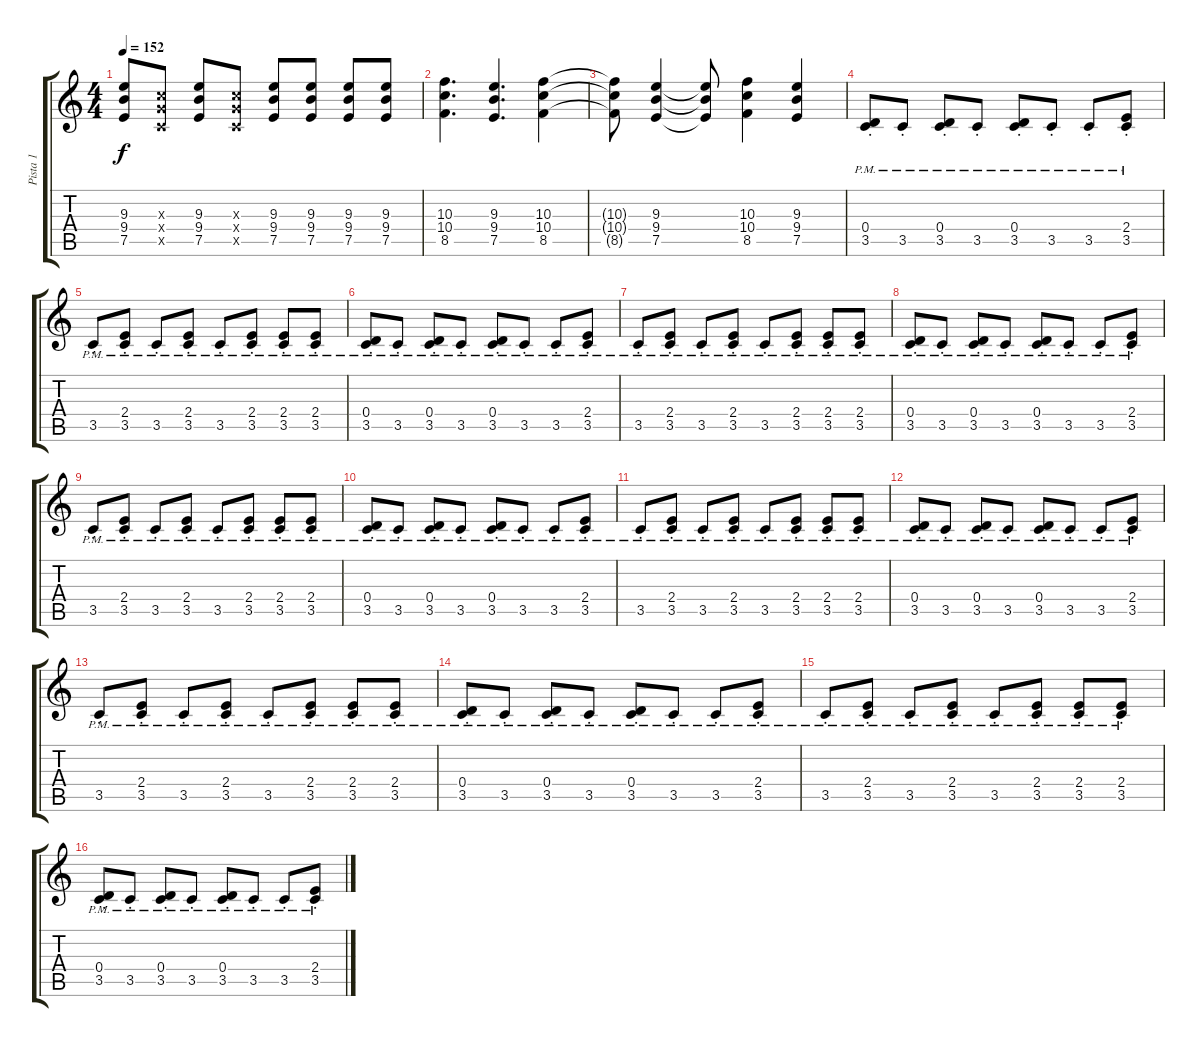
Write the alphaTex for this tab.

\track ("Pista 1" "Pista 1") {instrument acousticguitarsteel}
\staff {score tabs}
\tuning (E4 B3 G3 D3 A2 E2) {hide}
\ts (4 4)
\tempo 152
\clef g2
\ks c
(9.3 9.4 7.5).8{dy f} (5.3{x} 5.4{x} 3.5{x}).8 (9.3 9.4 7.5).8 (5.3{x} 5.4{x} 3.5{x}).8 (9.3 9.4 7.5).8 (9.3 9.4 7.5).8 (9.3 9.4 7.5).8 (9.3 9.4 7.5).8 |
(10.3 10.4 8.5).4{d} (9.3 9.4 7.5).4{d} (10.3 10.4 8.5).4 |
(10.3{t} 10.4{t} 8.5{t}).8 (9.3 9.4 7.5).4 (9.3{t} 9.4{t} 7.5{t}).8 (10.3 10.4 8.5).4 (9.3 9.4 7.5).4 |
(0.4{pm st} 3.5{pm st}).8{volume 12 instrument acousticguitarsteel} 3.5{pm st}.8 (0.4{pm st} 3.5{pm st}).8 3.5{pm st}.8 (0.4{pm st} 3.5{pm st}).8 3.5{pm st}.8 3.5{pm st}.8 (2.4{pm st} 3.5{pm st}).8 |
3.5{pm st}.8 (2.4{pm st} 3.5{pm st}).8 3.5{pm st}.8 (2.4{pm st} 3.5{pm st}).8 3.5{pm st}.8 (2.4{pm st} 3.5{pm st}).8 (2.4{pm st} 3.5{pm st}).8 (2.4{pm st} 3.5{pm st}).8 |
(0.4{pm st} 3.5{pm st}).8 3.5{pm st}.8 (0.4{pm st} 3.5{pm st}).8 3.5{pm st}.8 (0.4{pm st} 3.5{pm st}).8 3.5{pm st}.8 3.5{pm st}.8 (2.4{pm st} 3.5{pm st}).8 |
3.5{pm st}.8 (2.4{pm st} 3.5{pm st}).8 3.5{pm st}.8 (2.4{pm st} 3.5{pm st}).8 3.5{pm st}.8 (2.4{pm st} 3.5{pm st}).8 (2.4{pm st} 3.5{pm st}).8 (2.4{pm st} 3.5{pm st}).8 |
(0.4{pm st} 3.5{pm st}).8 3.5{pm st}.8 (0.4{pm st} 3.5{pm st}).8 3.5{pm st}.8 (0.4{pm st} 3.5{pm st}).8 3.5{pm st}.8 3.5{pm st}.8 (2.4{pm st} 3.5{pm st}).8 |
3.5{pm st}.8 (2.4{pm st} 3.5{pm st}).8 3.5{pm st}.8 (2.4{pm st} 3.5{pm st}).8 3.5{pm st}.8 (2.4{pm st} 3.5{pm st}).8 (2.4{pm st} 3.5{pm st}).8 (2.4{pm st} 3.5{pm st}).8 |
(0.4{pm st} 3.5{pm st}).8 3.5{pm st}.8 (0.4{pm st} 3.5{pm st}).8 3.5{pm st}.8 (0.4{pm st} 3.5{pm st}).8 3.5{pm st}.8 3.5{pm st}.8 (2.4{pm st} 3.5{pm st}).8 |
3.5{pm st}.8 (2.4{pm st} 3.5{pm st}).8 3.5{pm st}.8 (2.4{pm st} 3.5{pm st}).8 3.5{pm st}.8 (2.4{pm st} 3.5{pm st}).8 (2.4{pm st} 3.5{pm st}).8 (2.4{pm st} 3.5{pm st}).8 |
(0.4{pm st} 3.5{pm st}).8 3.5{pm st}.8 (0.4{pm st} 3.5{pm st}).8 3.5{pm st}.8 (0.4{pm st} 3.5{pm st}).8 3.5{pm st}.8 3.5{pm st}.8 (2.4{pm st} 3.5{pm st}).8 |
3.5{pm st}.8 (2.4{pm st} 3.5{pm st}).8 3.5{pm st}.8 (2.4{pm st} 3.5{pm st}).8 3.5{pm st}.8 (2.4{pm st} 3.5{pm st}).8 (2.4{pm st} 3.5{pm st}).8 (2.4{pm st} 3.5{pm st}).8 |
(0.4{pm st} 3.5{pm st}).8 3.5{pm st}.8 (0.4{pm st} 3.5{pm st}).8 3.5{pm st}.8 (0.4{pm st} 3.5{pm st}).8 3.5{pm st}.8 3.5{pm st}.8 (2.4{pm st} 3.5{pm st}).8 |
3.5{pm st}.8 (2.4{pm st} 3.5{pm st}).8 3.5{pm st}.8 (2.4{pm st} 3.5{pm st}).8 3.5{pm st}.8 (2.4{pm st} 3.5{pm st}).8 (2.4{pm st} 3.5{pm st}).8 (2.4{pm st} 3.5{pm st}).8 |
(0.4{pm st} 3.5{pm st}).8 3.5{pm st}.8 (0.4{pm st} 3.5{pm st}).8 3.5{pm st}.8 (0.4{pm st} 3.5{pm st}).8 3.5{pm st}.8 3.5{pm st}.8 (2.4{pm st} 3.5{pm st}).8
